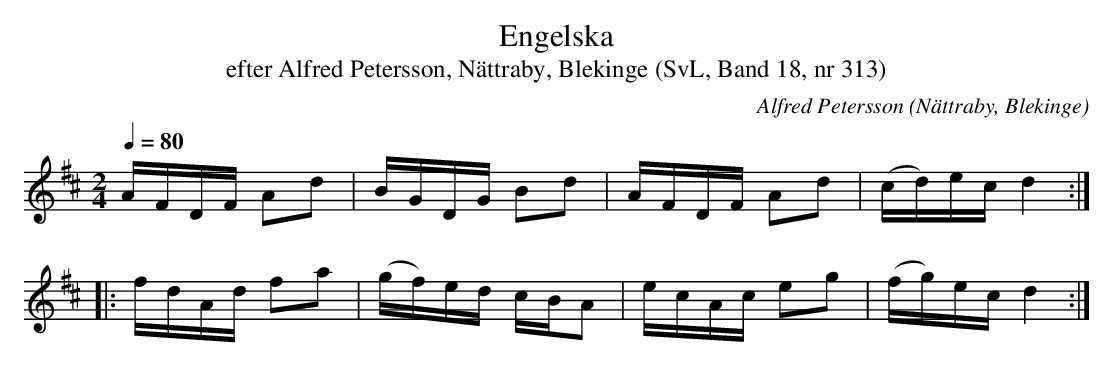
X:1
T:Engelska
T:efter Alfred Petersson, Nättraby, Blekinge (SvL, Band 18, nr 313)
O:Nättraby, Blekinge
C:Alfred Petersson
M:2/4
L:1/16
Q:1/4=80
K:D
AFDF A2d2|BGDG B2d2|AFDF A2d2|(cd)ec d4:|
|:fdAd f2a2|(gf)ed cBA2|ecAc e2g2|(fg)ec d4:|
